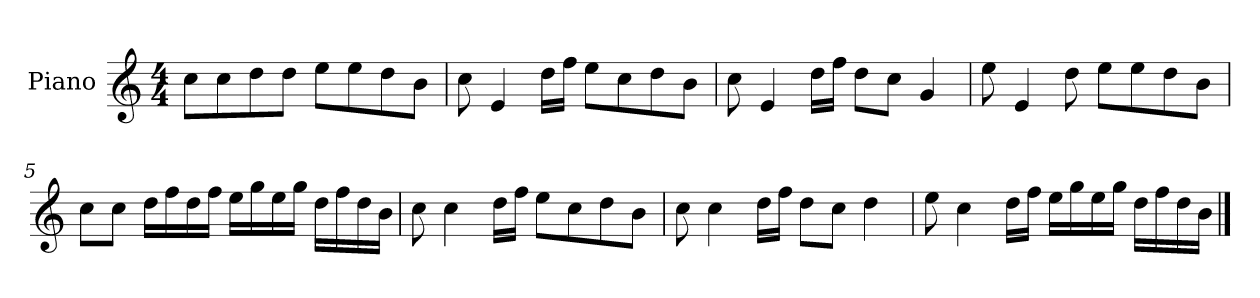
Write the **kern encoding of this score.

**kern
*part1
*staff1
*I"Piano
*I'P-no
*clefG2
*k[]
*M4/4
*MM90
=1
8cc\L
8cc\
8dd\
8dd\J
8ee\L
8ee\
8dd\
8b\J
=2
8cc\
4e/
16dd\LL
16ff\JJ
8ee\L
8cc\
8dd\
8b\J
=3
8cc\
4e/
16dd\LL
16ff\JJ
8dd\L
8cc\J
4g/
=4
8ee\
4e/
8dd\
8ee\L
8ee\
8dd\
8b\J
!!LO:LB:g=z
=5
8cc\L
8cc\J
16dd\LL
16ff\
16dd\
16ff\JJ
16ee\LL
16gg\
16ee\
16gg\JJ
16dd\LL
16ff\
16dd\
16b\JJ
=6
8cc\
4cc\
16dd\LL
16ff\JJ
8ee\L
8cc\
8dd\
8b\J
=7
8cc\
4cc\
16dd\LL
16ff\JJ
8dd\L
8cc\J
4dd\
=8
8ee\
4cc\
16dd\LL
16ff\JJ
16ee\LL
16gg\
16ee\
16gg\JJ
16dd\LL
16ff\
16dd\
16b\JJ
==
*-
